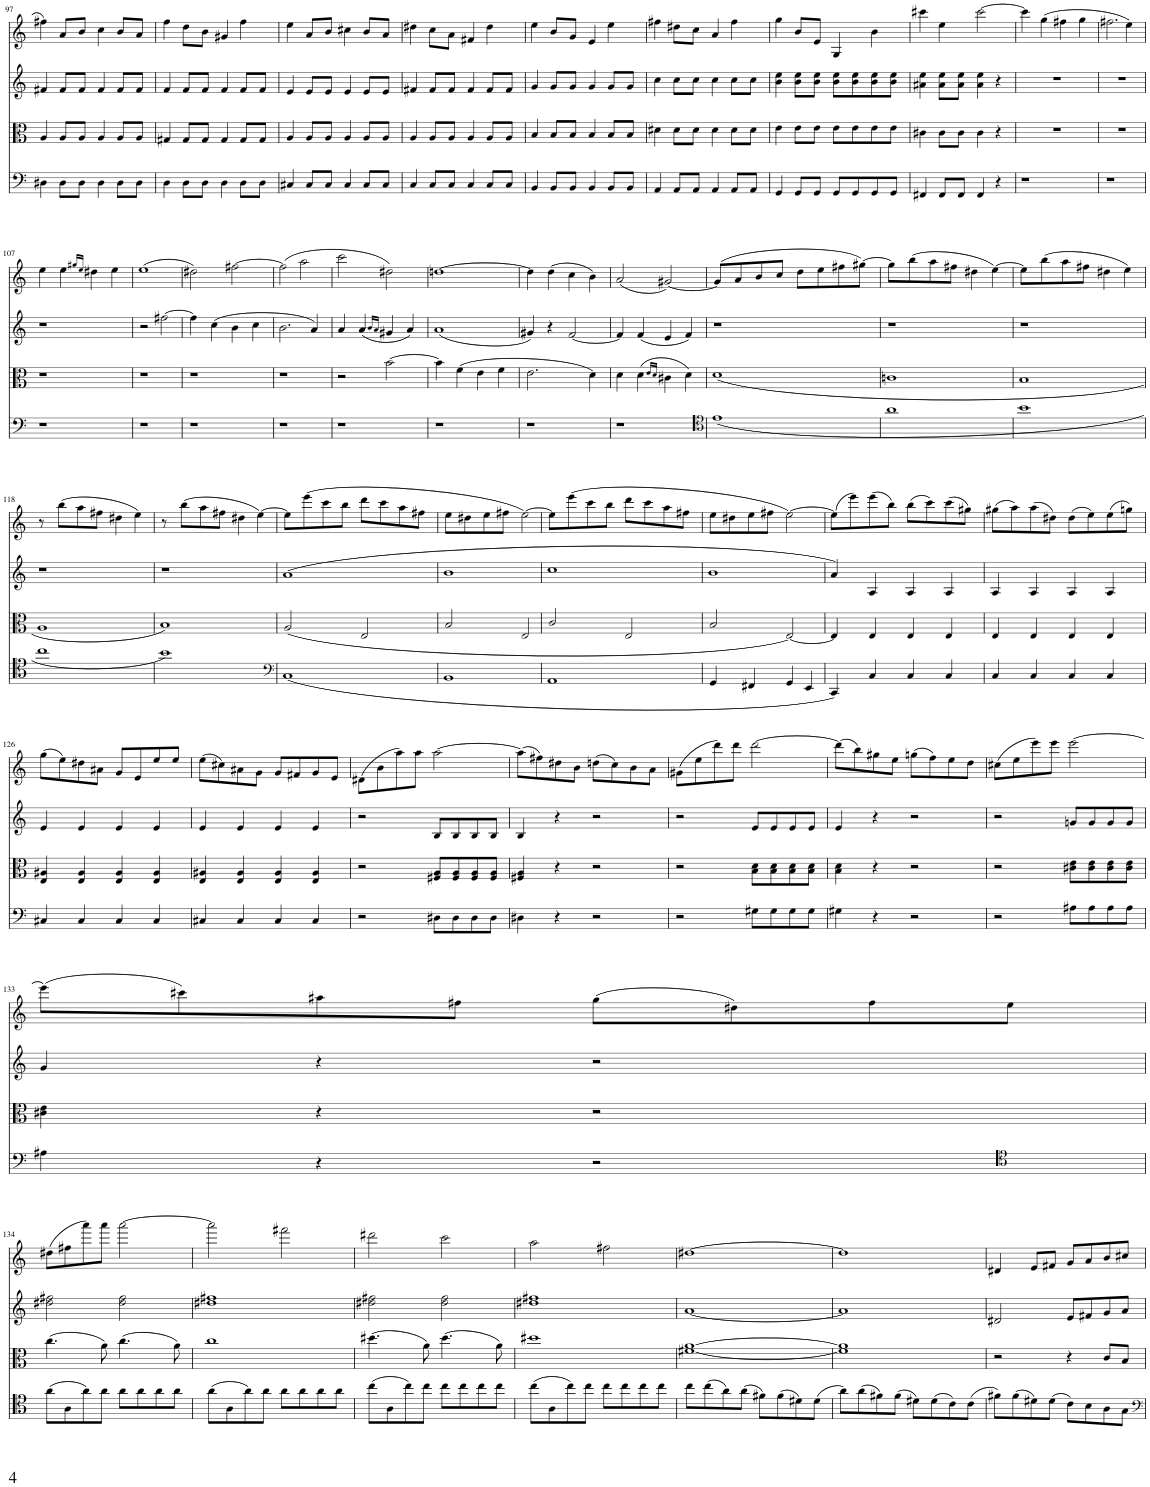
**kern	**kern	**kern	**kern
*part4	*part3	*part2	*part1
*staff4	*staff3	*staff2	*staff1
*I"Piano	*I"Piano	*I"Piano	*I"Piano
*I'Pno	*I'Pno	*I'Pno	*I'Pno
!!LO:PB:g=z
*clefF4	*clefC3	*clefG2	*clefG2
*k[]	*k[]	*k[]	*k[]
*M2/2	*M2/2	*M2/2	*M2/2
*met(c|)	*met(c|)	*met(c|)	*met(c|)
=97	=97	=97	=97
4D#X\	4A/	4f#X/	4ff#X\
8D#\L	8A/L	8f#/L	8a/L
8D#\J	8A/J	8f#/J	8b/J
4D#\	4A/	4f#/	4cc\
8D#\L	8A/L	8f#/L	8b/L
8D#\J	8A/J	8f#/J	8a/J
=98	=98	=98	=98
4D\	4G#X/	4f/	4ff\
8D\L	8G#/L	8f/L	8dd\L
8D\J	8G#/J	8f/J	8b\J
4D\	4G#/	4f/	4g#X/
8D\L	8G#/L	8f/L	4ff\
8D\J	8G#/J	8f/J	.
=99	=99	=99	=99
4C#X/	4A/	4e/	4ee\
8C#/L	8A/L	8e/L	8a/L
8C#/J	8A/J	8e/J	8b/J
4C#/	4A/	4e/	4cc#X\
8C#/L	8A/L	8e/L	8b/L
8C#/J	8A/J	8e/J	8a/J
=100	=100	=100	=100
4C/	4A/	4f#X/	4dd#X\
8C/L	8A/L	8f#/L	8cc\L
8C/J	8A/J	8f#/J	8a\J
4C/	4A/	4f#/	4f#X/
8C/L	8A/L	8f#/L	4dd#\
8C/J	8A/J	8f#/J	.
=101	=101	=101	=101
4BB/	4B/	4g/	4ee\
8BB/L	8B/L	8g/L	8b/L
8BB/J	8B/J	8g/J	8g/J
4BB/	4B/	4g/	4e/
8BB/L	8B/L	8g/L	4ee\
8BB/J	8B/J	8g/J	.
=102	=102	=102	=102
4AA/	4d#X\	4cc\	4ff#X\
8AA/L	8d#\L	8cc\L	8dd#X\L
8AA/J	8d#\J	8cc\J	8cc\J
4AA/	4d#\	4cc\	4a/
8AA/L	8d#\L	8cc\L	4ff#\
8AA/J	8d#\J	8cc\J	.
=103	=103	=103	=103
4GG/	4e\	4b\ 4ee\	4gg\
8GG/L	8e\L	8b\ 8ee\L	8b/L
8GG/J	8e\J	8b\ 8ee\J	8e/J
8GG/L	8e\L	8b\ 8ee\L	4G/
8GG/	8e\	8b\ 8ee\	.
8GG/	8e\	8b\ 8ee\	4b\
8GG/J	8e\J	8b\ 8ee\J	.
=104	=104	=104	=104
4FF#X/	4c#X\	4a#X\ 4ee\	4ccc#X\
8FF#/L	8c#\L	8a#\ 8ee\L	4ee\
8FF#/J	8c#\J	8a#\ 8ee\J	.
4FF#/	4c#\	4a#\ 4ee\	[2ccc#\
4r	4r	4r	.
=105	=105	=105	=105
1r	1r	1r	4ccc#\]
.	.	.	(4gg\
.	.	.	4ff#X\
.	.	.	4gg\
=106	=106	=106	=106
1r	1r	1r	2.ff#X\
.	.	.	4ee\)
!!LO:LB:g=z
=107	=107	=107	=107
1r	1r	1r	4ee\
.	.	.	4ee\
.	.	.	16qgg#X/LL
.	.	.	16qee/JJ
.	.	.	4dd#X\
.	.	.	4ee\
=108	=108	=108	=108
1r	1r	2r	(1ee
.	.	[2ff#X\	.
=109	=109	=109	=109
1r	1r	4ff#\]	2dd#X\)
.	.	(4cc\	.
.	.	4b\	[2ff#X\
.	.	4cc\	.
=110	=110	=110	=110
1r	1r	2.b\	(2ff#\]
.	.	.	2aa\
.	.	4a/)	.
=111	=111	=111	=111
1r	2r	4a/	2ccc\
.	.	(4a/	.
.	.	16qb/LL	.
.	.	16qa/JJ	.
.	[2b\	4g#X/	2dd#X\)
.	.	4a/)	.
=112	=112	=112	=112
1r	4b\]	(1a	[1ddn
.	(4f\	.	.
.	4e\	.	.
.	4f\	.	.
=113	=113	=113	=113
1r	2.e\	4g#X/)	4dd\]
.	.	4r	(4dd\
.	.	[2f/	4cc\
.	4d\)	.	4b\)
=114	=114	=114	=114
1r	4d\	4f/]	(2a/
.	(4d\	(4f/	.
.	16qe/LL	.	.
.	16qd/JJ	.	.
.	4c#X\	4e/	[2g#X/)
.	4d\)	4f/)	.
=115	=115	=115	=115
*clefC4	*	*	*
(1e	(1d	1r	(8g#/L]
.	.	.	8a/
.	.	.	8b/
.	.	.	8cc/J
.	.	.	8dd\L
.	.	.	8ee\
.	.	.	8ff#X\
.	.	.	[8gg#X\J)
=116	=116	=116	=116
1a	1cn	1r	8gg#\L]
.	.	.	(8bb\
.	.	.	8aa\
.	.	.	8ff#X\J
.	.	.	4dd#X\
.	.	.	[4ee\)
=117	=117	=117	=117
1b	1B	1r	8ee\L]
.	.	.	(8bb\
.	.	.	8aa\
.	.	.	8ff#X\J
.	.	.	4dd#X\
.	.	.	4ee\)
!!LO:LB:g=z
=118	=118	=118	=118
1cc	1A	1r	8r
.	.	.	(8bb\L
.	.	.	8aa\
.	.	.	8ff#X\J
.	.	.	4dd#X\
.	.	.	4ee\)
=119	=119	=119	=119
1b)	1B)	1r	8r
.	.	.	(8bb\L
.	.	.	8aa\
.	.	.	8ff#X\J
.	.	.	4dd#X\
.	.	.	[4ee\)
=120	=120	=120	=120
*clefF4	*	*	*
(1C	(2A/	(1a	8ee\L]
.	.	.	(8eee\
.	.	.	8ccc\
.	.	.	8bb\J
.	2E/	.	8ddd\L
.	.	.	8ccc\
.	.	.	8aa\
.	.	.	8ff#X\J
=121	=121	=121	=121
1BB	2B/	1b	8ee\L
.	.	.	8dd#X\
.	.	.	8ee\
.	.	.	8ff#X\J
.	2E/	.	[2ee\)
=122	=122	=122	=122
1AA	2c/	1cc	8ee\L]
.	.	.	(8eee\
.	.	.	8ccc\
.	.	.	8bb\J
.	2E/	.	8ddd\L
.	.	.	8ccc\
.	.	.	8aa\
.	.	.	8ff#X\J
=123	=123	=123	=123
4GG/	2B/	1b	8ee\L
.	.	.	8dd#X\
4FF#X/	.	.	8ee\
.	.	.	8ff#X\J
4GG/	[2E/)	.	[2ee\)
4EE/	.	.	.
=124	=124	=124	=124
4CC/)	4E/]	4a/)	(8ee\L]
.	.	.	8eee\)
4C/	4E/	4A/	(8eee\
.	.	.	8bb\J)
4C/	4E/	4A/	(8bb\L
.	.	.	8ccc\)
4C/	4E/	4A/	(8ccc\
.	.	.	8gg#X\J)
=125	=125	=125	=125
4C/	4E/	4A/	(8gg#X\L
.	.	.	8aa\)
4C/	4E/	4A/	(8aa\
.	.	.	8dd#X\J)
4C/	4E/	4A/	(8dd#\L
.	.	.	8ee\)
4C/	4E/	4A/	(8ee\
.	.	.	8ggn\J)
!!LO:LB:g=z
=126	=126	=126	=126
4C#X/	4E/ 4A#X/	4e/	(8gg\L
.	.	.	8ee\)
4C#/	4E/ 4A#/	4e/	8dd#X\
.	.	.	8a#X\J
4C#/	4E/ 4A#/	4e/	8g/L
.	.	.	8e/
4C#/	4E/ 4A#/	4e/	8ee/
.	.	.	8ee/J
=127	=127	=127	=127
4C#X/	4E/ 4A#X/	4e/	(8ee\L
.	.	.	8cc#X\)
4C#/	4E/ 4A#/	4e/	8a#X\
.	.	.	8g\J
4C#/	4E/ 4A#/	4e/	8g/L
.	.	.	8f#X/
4C#/	4E/ 4A#/	4e/	8g/
.	.	.	8e/J
=128	=128	=128	=128
2r	2r	2r	(8d#X\L
.	.	.	8b\
.	.	.	8aa\)
.	.	.	8aa\J
8D#X\L	8F#X/ 8A/L	8B/L	[2aa\
8D#\	8F#/ 8A/	8B/	.
8D#\	8F#/ 8A/	8B/	.
8D#\J	8F#/ 8A/J	8B/J	.
=129	=129	=129	=129
4D#X\	4F#X/ 4A/	4B/	(8aa\L]
.	.	.	8ff#X\)
4r	4r	4r	8dd#X\
.	.	.	8b\J
2r	2r	2r	(8ddn\L
.	.	.	8cc\)
.	.	.	8b\
.	.	.	8a\J
=130	=130	=130	=130
2r	2r	2r	(8g#X\L
.	.	.	8ee\
.	.	.	8ddd\)
.	.	.	8ddd\J
8G#X\L	8B\ 8d\L	8e/L	[2ddd\
8G#\	8B\ 8d\	8e/	.
8G#\	8B\ 8d\	8e/	.
8G#\J	8B\ 8d\J	8e/J	.
=131	=131	=131	=131
4G#X\	4B\ 4d\	4e/	(8ddd\L]
.	.	.	8bb\)
4r	4r	4r	8gg#X\
.	.	.	8ee\J
2r	2r	2r	(8ggn\L
.	.	.	8ff\)
.	.	.	8ee\
.	.	.	8dd\J
=132	=132	=132	=132
2r	2r	2r	(8cc#X\L
.	.	.	8ee\
.	.	.	8eee\)
.	.	.	8eee\J
8A#X\L	8c#X\ 8e\L	8gn/L	[2eee\
8A#\	8c#\ 8e\	8g/	.
8A#\	8c#\ 8e\	8g/	.
8A#\J	8c#\ 8e\J	8g/J	.
!!LO:LB:g=z
=133	=133	=133	=133
4A#X\	4c#X\ 4e\	4g/	(8eee\L]
.	.	.	8ccc#X\)
4r	4r	4r	8aa#X\
.	.	.	8ff#X\J
2r	2r	2r	(8gg\L
.	.	.	8dd#X\)
.	.	.	8ff#\
*clefC4	*	*	*
.	.	.	8ee\J
!!LO:LB:g=z
=134	=134	=134	=134
(8a\L	(4.cc\	2dd#X\ 2ff#X\	(8dd#X\L
8A\	.	.	8ff#X\
8a\)	.	.	8aaa\)
8a\J	8a\)	.	8aaa\J
8a\L	(4.cc\	2dd#\ 2ff#\	[2aaa\
8a\	.	.	.
8a\	.	.	.
8a\J	8a\)	.	.
=135	=135	=135	=135
(8a\L	1cc	1dd#X 1ff#X	2aaa\]
8A\	.	.	.
8a\)	.	.	.
8a\J	.	.	.
8a\L	.	.	2fff#X\
8a\	.	.	.
8a\	.	.	.
8a\J	.	.	.
=136	=136	=136	=136
(8cc\L	(4.dd#X\	2dd#X\ 2ff#X\	2ddd#X\
8A\	.	.	.
8cc\)	.	.	.
8cc\J	8a\)	.	.
8cc\L	(4.dd#\	2dd#\ 2ff#\	2ccc\
8cc\	.	.	.
8cc\	.	.	.
8cc\J	8a\)	.	.
=137	=137	=137	=137
(8cc\L	1dd#X	1dd#X 1ff#X	2aa\
8A\	.	.	.
8cc\)	.	.	.
8cc\J	.	.	.
8cc\L	.	.	2ff#X\
8cc\	.	.	.
8cc\	.	.	.
8cc\J	.	.	.
=138	=138	=138	=138
8cc\L	[1f#X [1a	[1a	[1dd#X
(8cc\	.	.	.
8a\)	.	.	.
(8a\J	.	.	.
8f#X\L)	.	.	.
(8f#\	.	.	.
8d#X\)	.	.	.
(8d#\J	.	.	.
=139	=139	=139	=139
8a\L)	1f#] 1a]	1a]	1dd#]
(8a\	.	.	.
8f#X\)	.	.	.
(8f#\J	.	.	.
8d#X\L)	.	.	.
(8d#\	.	.	.
8c\)	.	.	.
(8c\J	.	.	.
=140	=140	=140	=140
8f#X\L)	2r	2d#X/	4d#X/
(8f#\	.	.	.
8d#X\)	.	.	8e/L
(8d#\J	.	.	8f#X/J
8c\L)	4r	8e/L	8g/L
8B\	.	8f#X/	8a/
8A\	8c/L	8g/	8b/
8G\J	8B/J	8a/J	8cc#X/J
=	=	=	=
*-	*-	*-	*-
